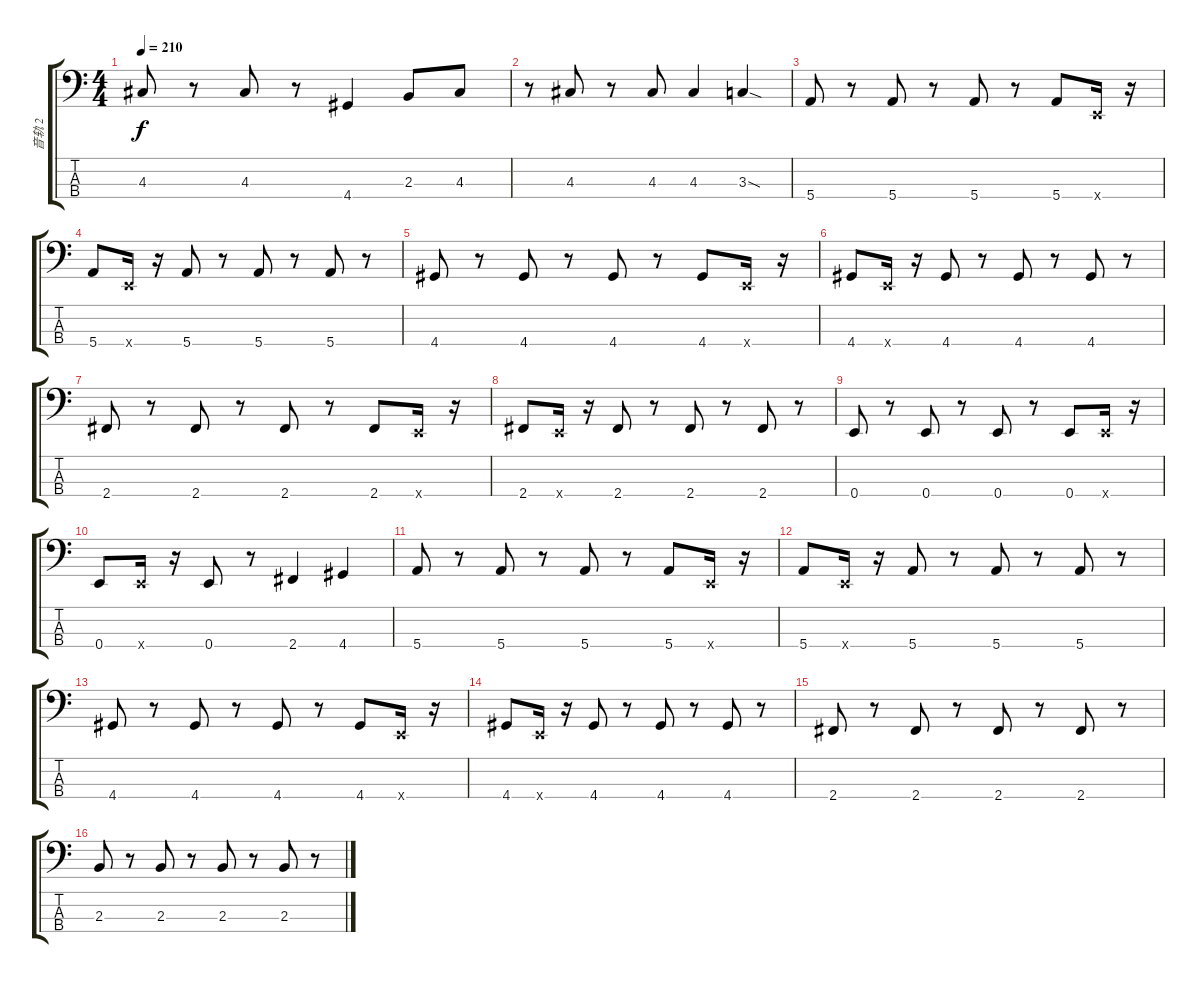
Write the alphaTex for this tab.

\track ("音轨 2" "音轨 2") {instrument electricbassfinger}
\staff {score tabs}
\tuning (G2 D2 A1 E1) {hide}
\ts (4 4)
\tempo 210
\clef f4
\ks c
4.3.8{dy f} r.8 4.3.8 r.8 4.4.4 2.3.8 4.3.8 |
r.8 4.3.8 r.8 4.3.8 4.3.4 3.3{sod}.4 |
5.4.8 r.8 5.4.8 r.8 5.4.8 r.8 5.4.8 0.4{x}.16 r.16 |
5.4.8 0.4{x}.16 r.16 5.4.8 r.8 5.4.8 r.8 5.4.8 r.8 |
4.4.8 r.8 4.4.8 r.8 4.4.8 r.8 4.4.8 0.4{x}.16 r.16 |
4.4.8 0.4{x}.16 r.16 4.4.8 r.8 4.4.8 r.8 4.4.8 r.8 |
2.4.8 r.8 2.4.8 r.8 2.4.8 r.8 2.4.8 0.4{x}.16 r.16 |
2.4.8 0.4{x}.16 r.16 2.4.8 r.8 2.4.8 r.8 2.4.8 r.8 |
0.4.8 r.8 0.4.8 r.8 0.4.8 r.8 0.4.8 0.4{x}.16 r.16 |
0.4.8 0.4{x}.16 r.16 0.4.8 r.8 2.4.4 4.4.4 |
5.4.8 r.8 5.4.8 r.8 5.4.8 r.8 5.4.8 0.4{x}.16 r.16 |
5.4.8 0.4{x}.16 r.16 5.4.8 r.8 5.4.8 r.8 5.4.8 r.8 |
4.4.8 r.8 4.4.8 r.8 4.4.8 r.8 4.4.8 0.4{x}.16 r.16 |
4.4.8 0.4{x}.16 r.16 4.4.8 r.8 4.4.8 r.8 4.4.8 r.8 |
2.4.8 r.8 2.4.8 r.8 2.4.8 r.8 2.4.8 r.8 |
2.3.8 r.8 2.3.8 r.8 2.3.8 r.8 2.3.8 r.8
